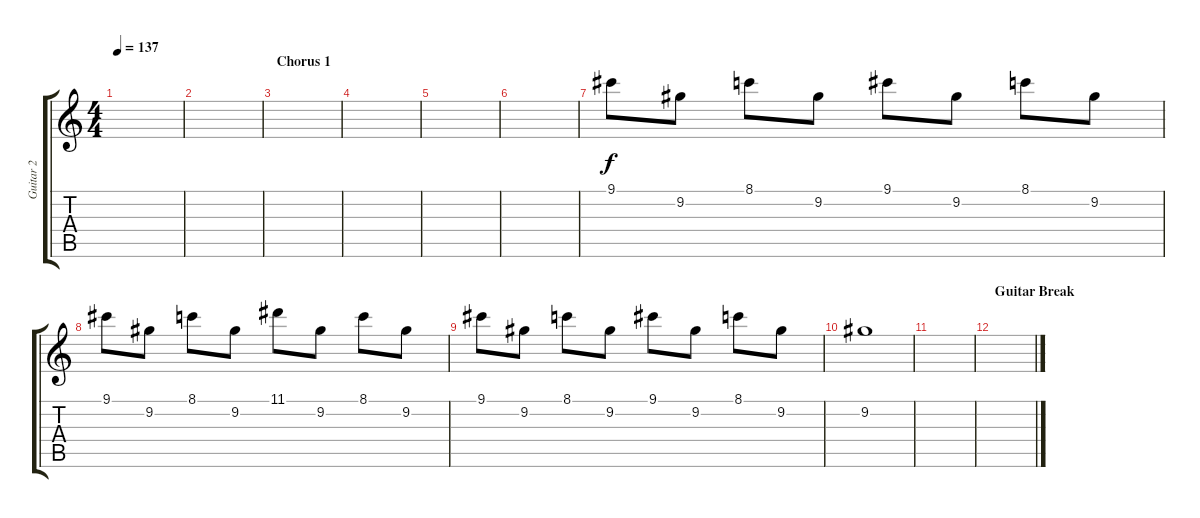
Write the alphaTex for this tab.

\track ("Guitar 2" "Guitar 2") {instrument distortionguitar}
\staff {score tabs}
\tuning (E4 B3 G3 D3 A2 E2) {hide}
\ts (4 4)
\tempo 137
\clef g2
\ks c
|
|
\section ("" "Chorus 1")
|
|
|
|
9.1.8 9.2.8 8.1.8 9.2.8 9.1.8 9.2.8 8.1.8 9.2.8 |
9.1.8 9.2.8 8.1.8 9.2.8 11.1.8 9.2.8 8.1.8 9.2.8 |
9.1.8 9.2.8 8.1.8 9.2.8 9.1.8 9.2.8 8.1.8 9.2.8 |
9.2.1{dy f} |
|
\section ("" "Guitar Break")
